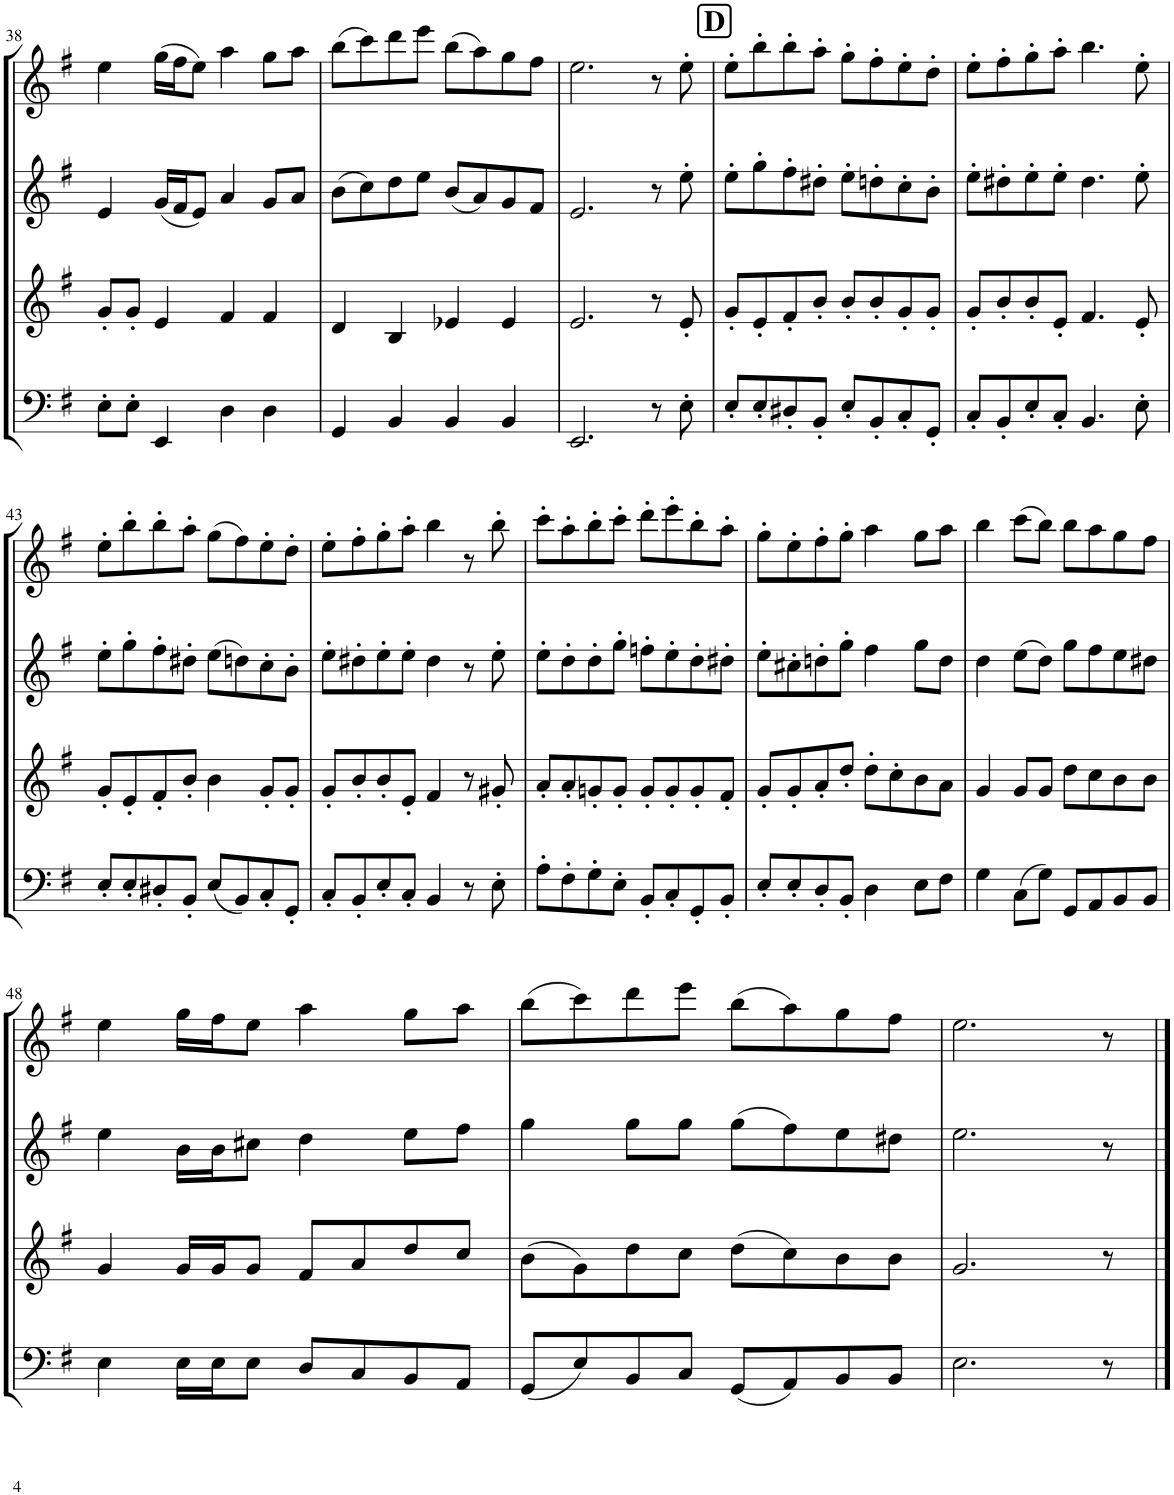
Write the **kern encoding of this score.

**kern	**kern	**kern	**kern
*part4	*part3	*part2	*part1
*staff4	*staff3	*staff2	*staff1
*I"Bassoon	*I"Bb Clarinet	*I"Oboe	*I"Flute
*I'Bsn	*I'Cl	*I'Ob	*I'Fl
!!LO:PB:g=z
*clefF4	*clefG2	*clefG2	*clefG2
*	*ITrd1c2	*	*
*k[f#]	*k[f#]	*k[f#]	*k[f#]
*M4/4	*M4/4	*M4/4	*M4/4
=38	=38	=38	=38
8E'\L	8g'/L	4e/	4ee\
8E'\J	8g'/J	.	.
4EE/	4e/	(16g/LL	(16gg\LL
.	.	16f#/J	16ff#\J
.	.	8e/J)	8ee\J)
4D\	4f#/	4a/	4aa\
4D\	4f#/	8g/L	8gg\L
.	.	8a/J	8aa\J
=39	=39	=39	=39
4GG/	4d/	(8b\L	(8bb\L
.	.	8cc\)	8ccc\)
4BB/	4B/	8dd\	8ddd\
.	.	8ee\J	8eee\J
4BB/	4e-X/	(8b/L	(8bb\L
.	.	8a/)	8aa\)
4BB/	4e-/	8g/	8gg\
.	.	8f#/J	8ff#\J
=40	=40	=40	=40
2.EE/	2.e/	2.e/	2.ee\
8r	8r	8r	8r
8E'\	8e'/	8ee'\	8ee'\
!!LO:REH:place=s1:a:B:cj:fs=14:t=D
=41	=41	=41	=41
8E'/L	8g'/L	8ee'\L	8ee'\L
8E'/	8e'/	8gg'\	8bb'\
8D#X'/	8f#'/	8ff#'\	8bb'\
8BB'/J	8b'/J	8dd#X'\J	8aa'\J
8E'/L	8b'/L	8ee'\L	8gg'\L
8BB'/	8b'/	8ddn'\	8ff#'\
8C'/	8g'/	8cc'\	8ee'\
8GG'/J	8g'/J	8b'\J	8dd'\J
=42	=42	=42	=42
8C'/L	8g'/L	8ee'\L	8ee'\L
8BB'/	8b'/	8dd#X'\	8ff#'\
8E'/	8b'/	8ee'\	8gg'\
8C'/J	8e'/J	8ee'\J	8aa'\J
4.BB/	4.f#/	4.dd#\	4.bb\
8E'\	8e'/	8ee'\	8ee'\
!!LO:LB:g=z
=43	=43	=43	=43
8E'/L	8g'/L	8ee'\L	8ee'\L
8E'/	8e'/	8gg'\	8bb'\
8D#X'/	8f#'/	8ff#'\	8bb'\
8BB'/J	8b'/J	8dd#X'\J	8aa'\J
(8E/L	4b\	(8ee\L	(8gg\L
8BB/)	.	8ddn\)	8ff#\)
8C'/	8g'/L	8cc'\	8ee'\
8GG'/J	8g'/J	8b'\J	8dd'\J
=44	=44	=44	=44
8C'/L	8g'/L	8ee'\L	8ee'\L
8BB'/	8b'/	8dd#X'\	8ff#'\
8E'/	8b'/	8ee'\	8gg'\
8C'/J	8e'/J	8ee'\J	8aa'\J
4BB/	4f#/	4dd#\	4bb\
8r	8r	8r	8r
8E'\	8g#X'/	8ee'\	8bb'\
=45	=45	=45	=45
8A'\L	8a'/L	8ee'\L	8ccc'\L
8F#'\	8a'/	8dd'\	8aa'\
8G'\	8gn'/	8dd'\	8bb'\
8E'\J	8g'/J	8gg'\J	8ccc'\J
8BB'/L	8g'/L	8ffn'\L	8ddd'\L
8C'/	8g'/	8ee'\	8eee'\
8GG'/	8g'/	8dd'\	8bb'\
8BB'/J	8f#'/J	8dd#X'\J	8aa'\J
=46	=46	=46	=46
8E'/L	8g'/L	8ee'\L	8gg'\L
8E'/	8g'/	8cc#X'\	8ee'\
8D'/	8a'/	8ddn'\	8ff#'\
8BB'/J	8dd'/J	8gg'\J	8gg'\J
4D\	8dd'\L	4ff#\	4aa\
.	8cc'\	.	.
8E\L	8b\	8gg\L	8gg\L
8F#\J	8a\J	8dd\J	8aa\J
=47	=47	=47	=47
4G\	4g/	4dd\	4bb\
(8C\L	8g/L	(8ee\L	(8ccc\L
8G\J)	8g/J	8dd\J)	8bb\J)
8GG/L	8dd\L	8gg\L	8bb\L
8AA/	8cc\	8ff#\	8aa\
8BB/	8b\	8ee\	8gg\
8BB/J	8b\J	8dd#X\J	8ff#\J
!!LO:LB:g=z
=48	=48	=48	=48
4E\	4g/	4ee\	4ee\
16E\LL	16g/LL	16b\LL	16gg\LL
16E\J	16g/J	16b\J	16ff#\J
8E\J	8g/J	8cc#X\J	8ee\J
8D/L	8f#/L	4dd\	4aa\
8C/	8a/	.	.
8BB/	8dd/	8ee\L	8gg\L
8AA/J	8cc/J	8ff#\J	8aa\J
=49	=49	=49	=49
(8GG/L	(8b\L	4gg\	(8bb\L
8E/)	8g\)	.	8ccc\)
8BB/	8dd\	8gg\L	8ddd\
8C/J	8cc\J	8gg\J	8eee\J
(8GG/L	(8dd\L	(8gg\L	(8bb\L
8AA/)	8cc\)	8ff#\)	8aa\)
8BB/	8b\	8ee\	8gg\
8BB/J	8b\J	8dd#X\J	8ff#\J
=50	=50	=50	=50
2.E\	2.g/	2.ee\	2.ee\
8r	8r	8r	8r
==	==	==	==
*-	*-	*-	*-
